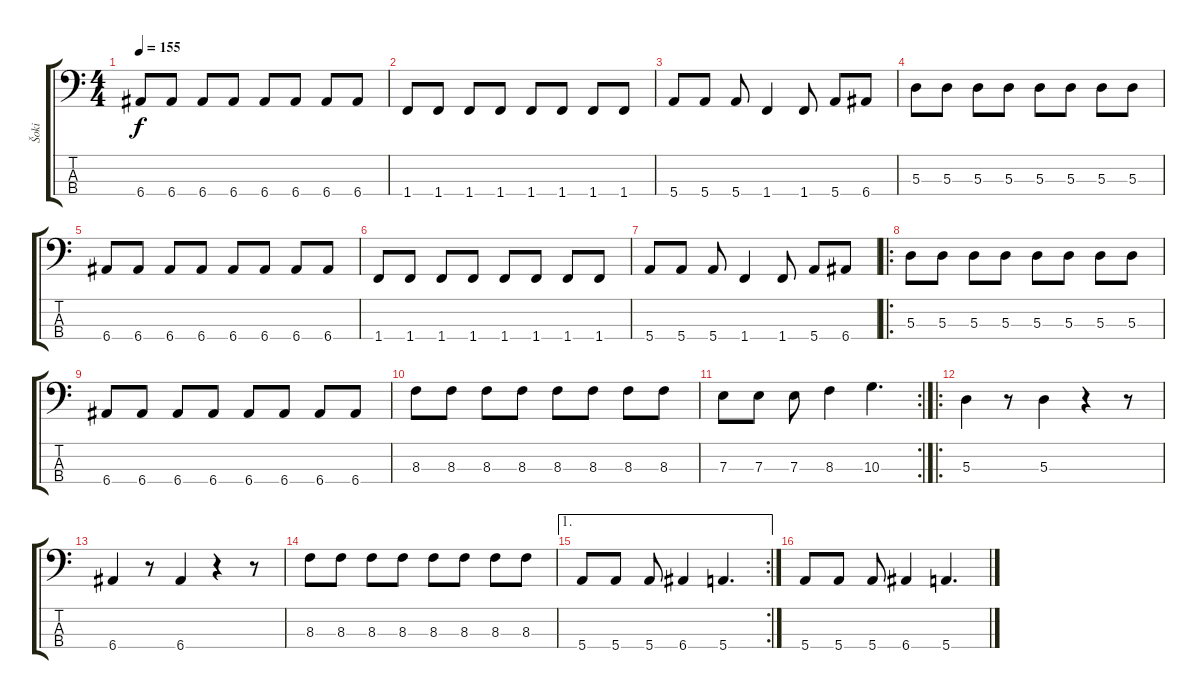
\track ("Šoki" "Šoki") {instrument electricbassfinger}
\staff {score tabs}
\tuning (G2 D2 A1 E1) {hide}
\ts (4 4)
\tempo 155
\clef f4
\ks c
6.4.8{dy f} 6.4.8 6.4.8 6.4.8 6.4.8 6.4.8 6.4.8 6.4.8 |
1.4.8 1.4.8 1.4.8 1.4.8 1.4.8 1.4.8 1.4.8 1.4.8 |
5.4.8 5.4.8 5.4.8 1.4.4 1.4.8 5.4.8 6.4.8 |
5.3.8 5.3.8 5.3.8 5.3.8 5.3.8 5.3.8 5.3.8 5.3.8 |
6.4.8 6.4.8 6.4.8 6.4.8 6.4.8 6.4.8 6.4.8 6.4.8 |
1.4.8 1.4.8 1.4.8 1.4.8 1.4.8 1.4.8 1.4.8 1.4.8 |
5.4.8 5.4.8 5.4.8 1.4.4 1.4.8 5.4.8 6.4.8 |
\ro
5.3.8 5.3.8 5.3.8 5.3.8 5.3.8 5.3.8 5.3.8 5.3.8 |
6.4.8 6.4.8 6.4.8 6.4.8 6.4.8 6.4.8 6.4.8 6.4.8 |
8.3.8 8.3.8 8.3.8 8.3.8 8.3.8 8.3.8 8.3.8 8.3.8 |
\rc 2
7.3.8 7.3.8 7.3.8 8.3.4 10.3.4{d} |
\ro
5.3.4 r.8 5.3.4 r.4 r.8 |
6.4.4 r.8 6.4.4 r.4 r.8 |
8.3.8 8.3.8 8.3.8 8.3.8 8.3.8 8.3.8 8.3.8 8.3.8 |
\ae 1
\rc 2
5.4.8 5.4.8 5.4.8 6.4.4 5.4.4{d} |
5.4.8 5.4.8 5.4.8 6.4.4 5.4.4{d}
